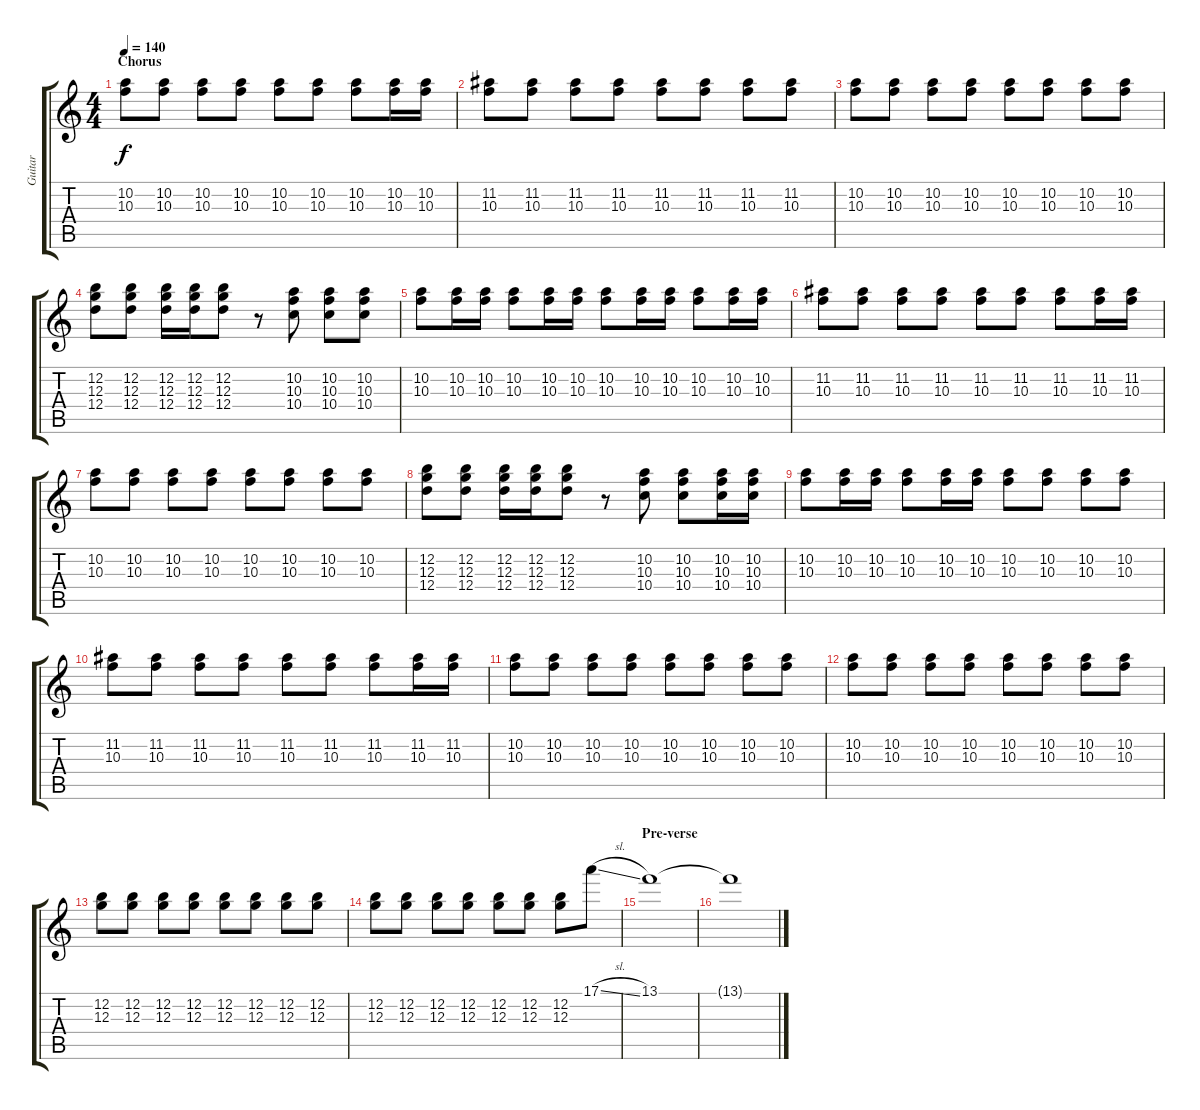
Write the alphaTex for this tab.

\track ("Guitar " "Guitar ") {instrument distortionguitar}
\staff {score tabs}
\tuning (E4 B3 G3 D3 A2 E2) {hide}
\ts (4 4)
\section ("" "Chorus")
\tempo 140
\clef g2
\ks c
(10.2 10.3).8{dy f} (10.2 10.3).8 (10.2 10.3).8 (10.2 10.3).8 (10.2 10.3).8 (10.2 10.3).8 (10.2 10.3).8 (10.2 10.3).16 (10.2 10.3).16 |
(11.2 10.3).8 (11.2 10.3).8 (11.2 10.3).8 (11.2 10.3).8 (11.2 10.3).8 (11.2 10.3).8 (11.2 10.3).8 (11.2 10.3).8 |
(10.2 10.3).8 (10.2 10.3).8 (10.2 10.3).8 (10.2 10.3).8 (10.2 10.3).8 (10.2 10.3).8 (10.2 10.3).8 (10.2 10.3).8 |
(12.2 12.3 12.4).8 (12.2 12.3 12.4).8 (12.2 12.3 12.4).16 (12.2 12.3 12.4).16 (12.2 12.3 12.4).8 r.8 (10.2 10.3 10.4).8 (10.2 10.3 10.4).8 (10.2 10.3 10.4).8 |
(10.2 10.3).8 (10.2 10.3).16 (10.2 10.3).16 (10.2 10.3).8 (10.2 10.3).16 (10.2 10.3).16 (10.2 10.3).8 (10.2 10.3).16 (10.2 10.3).16 (10.2 10.3).8 (10.2 10.3).16 (10.2 10.3).16 |
(11.2 10.3).8 (11.2 10.3).8 (11.2 10.3).8 (11.2 10.3).8 (11.2 10.3).8 (11.2 10.3).8 (11.2 10.3).8 (11.2 10.3).16 (11.2 10.3).16 |
(10.2 10.3).8 (10.2 10.3).8 (10.2 10.3).8 (10.2 10.3).8 (10.2 10.3).8 (10.2 10.3).8 (10.2 10.3).8 (10.2 10.3).8 |
(12.2 12.3 12.4).8 (12.2 12.3 12.4).8 (12.2 12.3 12.4).16 (12.2 12.3 12.4).16 (12.2 12.3 12.4).8 r.8 (10.2 10.3 10.4).8 (10.2 10.3 10.4).8 (10.2 10.3 10.4).16 (10.2 10.3 10.4).16 |
(10.2 10.3).8 (10.2 10.3).16 (10.2 10.3).16 (10.2 10.3).8 (10.2 10.3).16 (10.2 10.3).16 (10.2 10.3).8 (10.2 10.3).8 (10.2 10.3).8 (10.2 10.3).8 |
(11.2 10.3).8 (11.2 10.3).8 (11.2 10.3).8 (11.2 10.3).8 (11.2 10.3).8 (11.2 10.3).8 (11.2 10.3).8 (11.2 10.3).16 (11.2 10.3).16 |
(10.2 10.3).8 (10.2 10.3).8 (10.2 10.3).8 (10.2 10.3).8 (10.2 10.3).8 (10.2 10.3).8 (10.2 10.3).8 (10.2 10.3).8 |
(10.2 10.3).8 (10.2 10.3).8 (10.2 10.3).8 (10.2 10.3).8 (10.2 10.3).8 (10.2 10.3).8 (10.2 10.3).8 (10.2 10.3).8 |
(12.2 12.3).8 (12.2 12.3).8 (12.2 12.3).8 (12.2 12.3).8 (12.2 12.3).8 (12.2 12.3).8 (12.2 12.3).8 (12.2 12.3).8 |
(12.2 12.3).8 (12.2 12.3).8 (12.2 12.3).8 (12.2 12.3).8 (12.2 12.3).8 (12.2 12.3).8 (12.2 12.3).8 17.1{sl}.8 |
\section ("" "Pre-verse")
13.1.1{volume 8} |
13.1{t}.1
